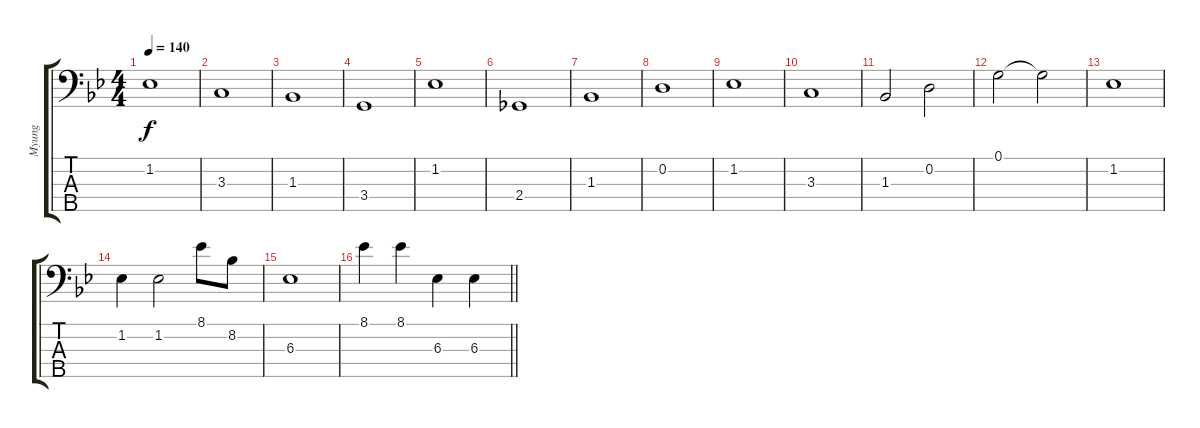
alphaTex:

\track ("Myung" "Myung") {instrument electricbassfinger}
\staff {score tabs}
\tuning (G2 D2 A1 E1 B0) {hide}
\ts (4 4)
\tempo 140
\clef f4
\ks bb
1.2.1{dy f} |
3.3.1 |
1.3.1 |
3.4.1 |
1.2.1 |
2.4.1 |
1.3.1 |
0.2.1 |
1.2.1 |
3.3.1 |
1.3.2 0.2.2 |
0.1.2 0.1{t}.2 |
1.2.1 |
1.2.4 1.2.2 8.1.8 8.2.8 |
6.3.1 |
\barLineRight lightlight
8.1.4 8.1.4 6.3.4 6.3.4
